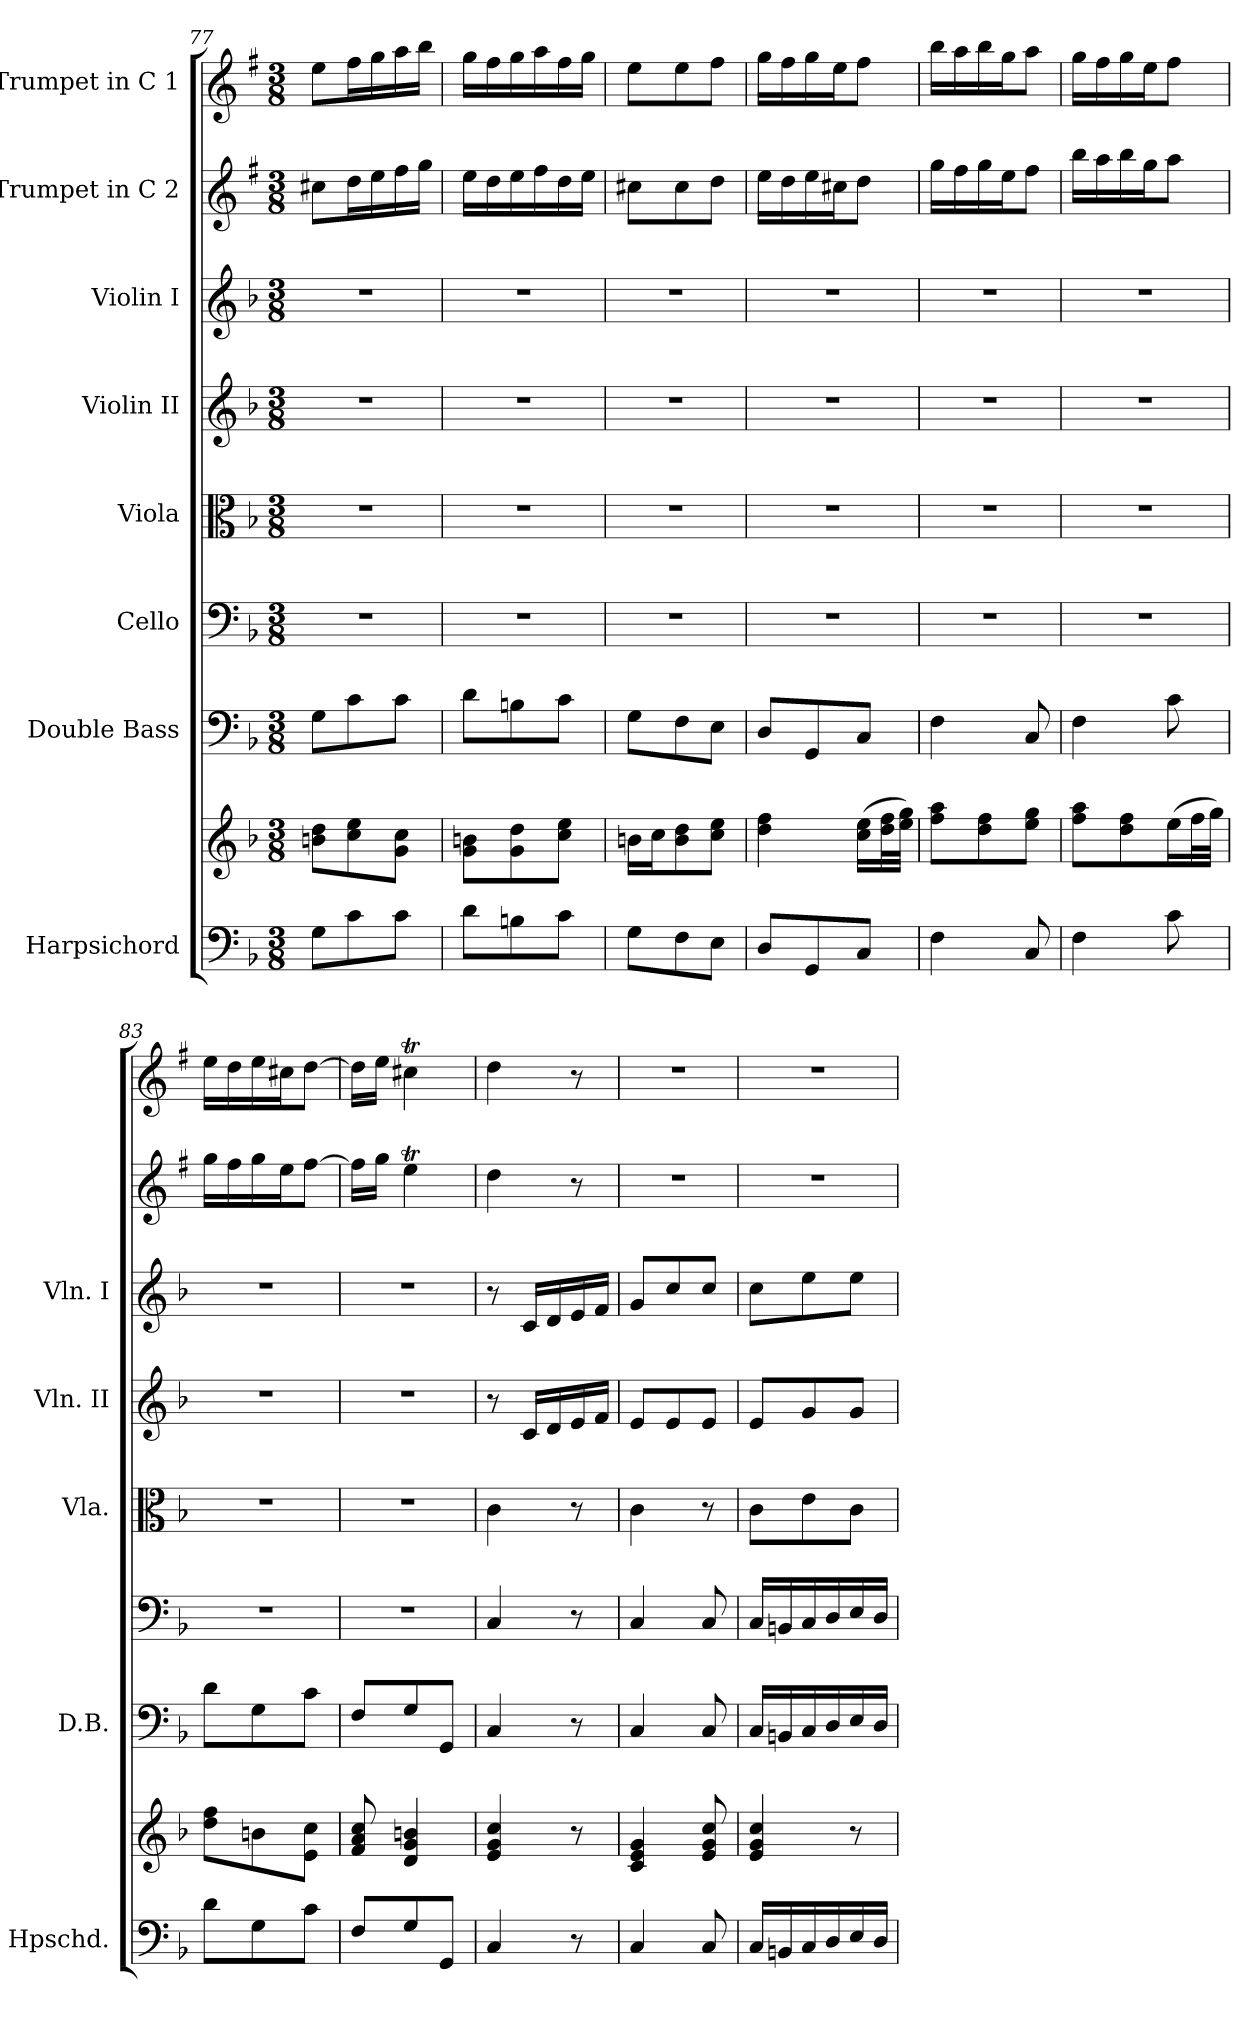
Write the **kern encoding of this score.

**kern	**kern	**kern	**kern	**kern	**kern	**kern	**kern	**kern
*part8	*part8	*part7	*part6	*part5	*part4	*part3	*part2	*part1
*staff9	*staff8	*staff7	*staff6	*staff5	*staff4	*staff3	*staff2	*staff1
*I"Harpsichord	*	*I"Double Bass	*I"Cello	*I"Viola	*I"Violin II	*I"Violin I	*I"Trumpet in C 2	*I"Trumpet in C 1
*I'Hpschd.	*	*I'D.B.	*	*I'Vla.	*I'Vln. II	*I'Vln. I	*	*
*clefF4	*clefG2	*clefF4	*clefF4	*clefC3	*clefG2	*clefG2	*clefG2	*clefG2
*	*	*ITrd7c12	*	*	*	*	*ITrd1c2	*ITrd1c2
*k[b-]	*k[b-]	*k[b-]	*k[b-]	*k[b-]	*k[b-]	*k[b-]	*k[b-]	*k[b-]
*F:	*F:	*F:	*F:	*F:	*F:	*F:	*F:	*F:
*M3/8	*M3/8	*M3/8	*M3/8	*M3/8	*M3/8	*M3/8	*M3/8	*M3/8
=77	=77	=77	=77	=77	=77	=77	=77	=77
8G\L	8bn\ 8dd\L	8GG\L	4.r	4.r	4.r	4.r	8bn\L	8dd\L
8c\	8cc\ 8ee\	8C\	.	.	.	.	16cc\L	16ee\L
.	.	.	.	.	.	.	16dd\	16ff\
8c\J	8g\ 8cc\J	8C\J	.	.	.	.	16ee\	16gg\
.	.	.	.	.	.	.	16ff\JJ	16aa\JJ
=78	=78	=78	=78	=78	=78	=78	=78	=78
8d\L	8g\ 8bn\L	8D\L	4.r	4.r	4.r	4.r	16dd\LL	16ff\LL
.	.	.	.	.	.	.	16cc\	16ee\
8Bn\	8g\ 8dd\	8BBn\	.	.	.	.	16dd\	16ff\
.	.	.	.	.	.	.	16ee\	16gg\
8c\J	8cc\ 8ee\J	8C\J	.	.	.	.	16cc\	16ee\
.	.	.	.	.	.	.	16dd\JJ	16ff\JJ
=79	=79	=79	=79	=79	=79	=79	=79	=79
8G\L	16bn\LL	8GG\L	4.r	4.r	4.r	4.r	8bn\L	8dd\L
.	16cc\J	.	.	.	.	.	.	.
8F\	8b\ 8dd\	8FF\	.	.	.	.	8b\	8dd\
8E\J	8cc\ 8ee\J	8EE\J	.	.	.	.	8cc\J	8ee\J
!!LO:PB:g=z
=80	=80	=80	=80	=80	=80	=80	=80	=80
8D/L	4dd\ 4ff\	8DD/L	4.r	4.r	4.r	4.r	16dd\LL	16ff\LL
.	.	.	.	.	.	.	16cc\	16ee\
8GG/	.	8GGG/	.	.	.	.	16dd\	16ff\
.	.	.	.	.	.	.	16bn\J	16dd\J
8C/J	(>16cc\ 16ee\LL	8CC/J	.	.	.	.	8cc\J	8ee\J
.	32dd\ 32ff\L	.	.	.	.	.	.	.
.	32ee\ 32gg\JJJ)	.	.	.	.	.	.	.
!!LO:PB:g=z
=81	=81	=81	=81	=81	=81	=81	=81	=81
4F\	8ff\ 8aa\L	4FF\	4.r	4.r	4.r	4.r	16ff\LL	16aa\LL
.	.	.	.	.	.	.	16ee\	16gg\
.	8dd\ 8ff\	.	.	.	.	.	16ff\	16aa\
.	.	.	.	.	.	.	16dd\J	16ff\J
8C/	8ee\ 8gg\J	8CC/	.	.	.	.	8ee\J	8gg\J
=82	=82	=82	=82	=82	=82	=82	=82	=82
4F\	8ff\ 8aa\L	4FF\	4.r	4.r	4.r	4.r	16aa\LL	16ff\LL
.	.	.	.	.	.	.	16gg\	16ee\
.	8dd\ 8ff\	.	.	.	.	.	16aa\	16ff\
.	.	.	.	.	.	.	16ff\J	16dd\J
8c\	(>16ee\L	8C\	.	.	.	.	8gg\J	8ee\J
.	32ff\L	.	.	.	.	.	.	.
.	32gg\JJJ)	.	.	.	.	.	.	.
=83	=83	=83	=83	=83	=83	=83	=83	=83
8d\L	8dd\ 8ff\L	8D\L	4.r	4.r	4.r	4.r	16ff\LL	16dd\LL
.	.	.	.	.	.	.	16ee\	16cc\
8G\	8bn\	8GG\	.	.	.	.	16ff\	16dd\
.	.	.	.	.	.	.	16dd\J	16bn\J
8c\J	8e\ 8cc\J	8C\J	.	.	.	.	[8ee\J	[8cc\J
=84	=84	=84	=84	=84	=84	=84	=84	=84
8F/L	8f/ 8a/ 8cc/	8FF/L	4.r	4.r	4.r	4.r	16ee\LL]	16cc\LL]
.	.	.	.	.	.	.	16ff\JJ	16dd\JJ
8G/	4d/ 4g/ 4bn/	8GG/	.	.	.	.	4ddT\	4bnt\
8GG/J	.	8GGG/J	.	.	.	.	.	.
=85	=85	=85	=85	=85	=85	=85	=85	=85
4C/	4e/ 4g/ 4cc/	4CC/	4C/	4c\	8r	8r	4cc\	4cc\
.	.	.	.	.	16c/LL	16c/LL	.	.
.	.	.	.	.	16d/	16d/	.	.
8r	8r	8r	8r	8r	16e/	16e/	8r	8r
.	.	.	.	.	16f/JJ	16f/JJ	.	.
=86	=86	=86	=86	=86	=86	=86	=86	=86
4C/	4c/ 4e/ 4g/	4CC/	4C/	4c\	8e/L	8g/L	4.r	4.r
.	.	.	.	.	8e/	8cc/	.	.
8C/	8e/ 8g/ 8cc/	8CC/	8C/	8r	8e/J	8cc/J	.	.
!!LO:PB:g=z
=87	=87	=87	=87	=87	=87	=87	=87	=87
16C/LL	4e/ 4g/ 4cc/	16CC/LL	16C/LL	8c\L	8e/L	8cc\L	4.r	4.r
16BBn/	.	16BBBn/	16BBn/	.	.	.	.	.
16C/	.	16CC/	16C/	8e\	8g/	8ee\	.	.
16D/	.	16DD/	16D/	.	.	.	.	.
16E/	8r	16EE/	16E/	8c\J	8g/J	8ee\J	.	.
16D/JJ	.	16DD/JJ	16D/JJ	.	.	.	.	.
=	=	=	=	=	=	=	=	=
*-	*-	*-	*-	*-	*-	*-	*-	*-
